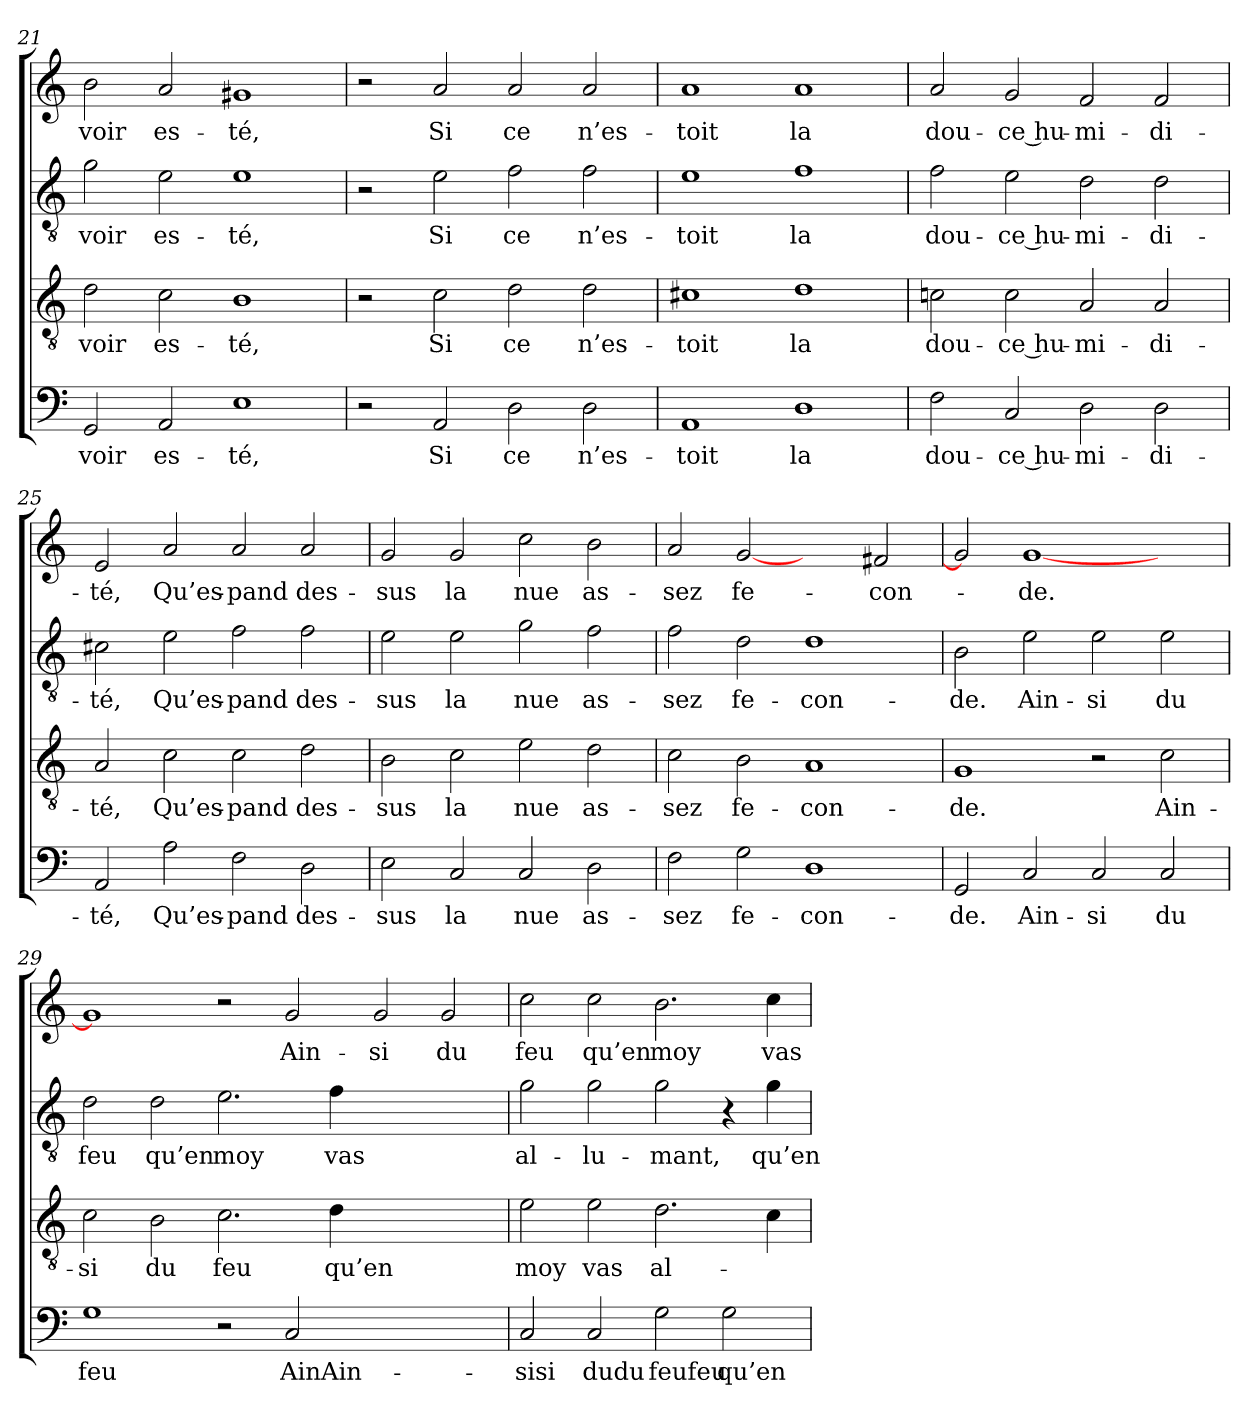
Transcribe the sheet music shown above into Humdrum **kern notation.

**kern	**text	**kern	**text	**kern	**text	**kern	**text
*part4	*part4	*part3	*part3	*part2	*part2	*part1	*part1
*staff4	*staff4	*staff3	*staff3	*staff2	*staff2	*staff1	*staff1
!!LO:LB:g=z
*clefF4	*	*clefGv2	*	*clefGv2	*	*clefG2	*
*k[]	*	*k[]	*	*k[]	*	*k[]	*
=21	=21	=21	=21	=21	=21	=21	=21
2GG	-voir	2d	-voir	2g	-voir	2b	-voir
2AA	es-	2c	es-	2e	es-	2a	es-
1E	-té,	1B	-té,	1e	-té,	1g#X	-té,
=22	=22	=22	=22	=22	=22	=22	=22
2r	.	2r	.	2r	.	2r	.
2AA	Si	2c	Si	2e	Si	2a	Si
2D	ce	2d	ce	2f	ce	2a	ce
2D	n’es-	2d	n’es-	2f	n’es-	2a	n’es-
=23	=23	=23	=23	=23	=23	=23	=23
1AA	-toit	1c#X	-toit	1e	-toit	1a	-toit
1D	la	1d	la	1f	la	1a	la
=24	=24	=24	=24	=24	=24	=24	=24
2F	dou-	2cn	dou-	2f	dou-	2a	dou-
2C	-ce hu-	2c	-ce hu-	2e	-ce hu-	2g	-ce hu-
2D	-mi-	2A	-mi-	2d	-mi-	2f	-mi-
2D	-di-	2A	-di-	2d	-di-	2f	-di-
=25	=25	=25	=25	=25	=25	=25	=25
2AA	-té,	2A	-té,	2c#X	-té,	2e	-té,
2A	Qu’es-	2c	Qu’es-	2e	Qu’es-	2a	Qu’es-
2F	-pand	2c	-pand	2f	-pand	2a	-pand
2D	des-	2d	des-	2f	des-	2a	des-
!!LO:LB:g=z
=26	=26	=26	=26	=26	=26	=26	=26
2E	-sus	2B	-sus	2e	-sus	2g	-sus
2C	la	2c	la	2e	la	2g	la
2C	nue	2e	nue	2g	nue	2cc	nue
2D	as-	2d	as-	2f	as-	2b	as-
=27	=27	=27	=27	=27	=27	=27	=27
2F	-sez	2c	-sez	2f	-sez	2a	-sez
2G	fe-	2B	fe-	2d	fe-	[2g	fe-
1D	-con-	1A	-con-	1d	-con-	2ryy	.
.	.	.	.	.	.	2f#X	-con-
=28	=28	=28	=28	=28	=28	=28	=28
2GG	-de.	1G	-de.	2B	-de.	2g]	.
2C	Ain-	.	.	2e	Ain-	[1g	-de.
2C	-si	2r	.	2e	-si	.	.
2C	du	2c	Ain-	2e	du	2ryy	.
=29	=29	=29	=29	=29	=29	=29	=29
1G	feu	2c	-si	2d	feu	1g]	.
.	.	2B	du	2d	qu’en	.	.
2r	.	2.c	feu	2.e	moy	2r	.
2C	AinAin-	.	.	.	.	2g	Ain-
.	.	4d	qu’en	4f	vas	.	.
1ryy	.	1ryy	.	1ryy	.	2g	-si
.	.	.	.	.	.	2g	du
=30	=30	=30	=30	=30	=30	=30	=30
2C	-sisi	2e	moy	2g	al-	2cc	feu
2C	dudu	2e	vas	2g	-lu-	2cc	qu’en
2G	feufeu	2.d	al-	2g	-mant,	2.b	moy
2G	qu’en	.	.	4r	.	.	.
.	.	4c	.	4g	qu’en	4cc	vas
=	=	=	=	=	=	=	=
*-	*-	*-	*-	*-	*-	*-	*-
